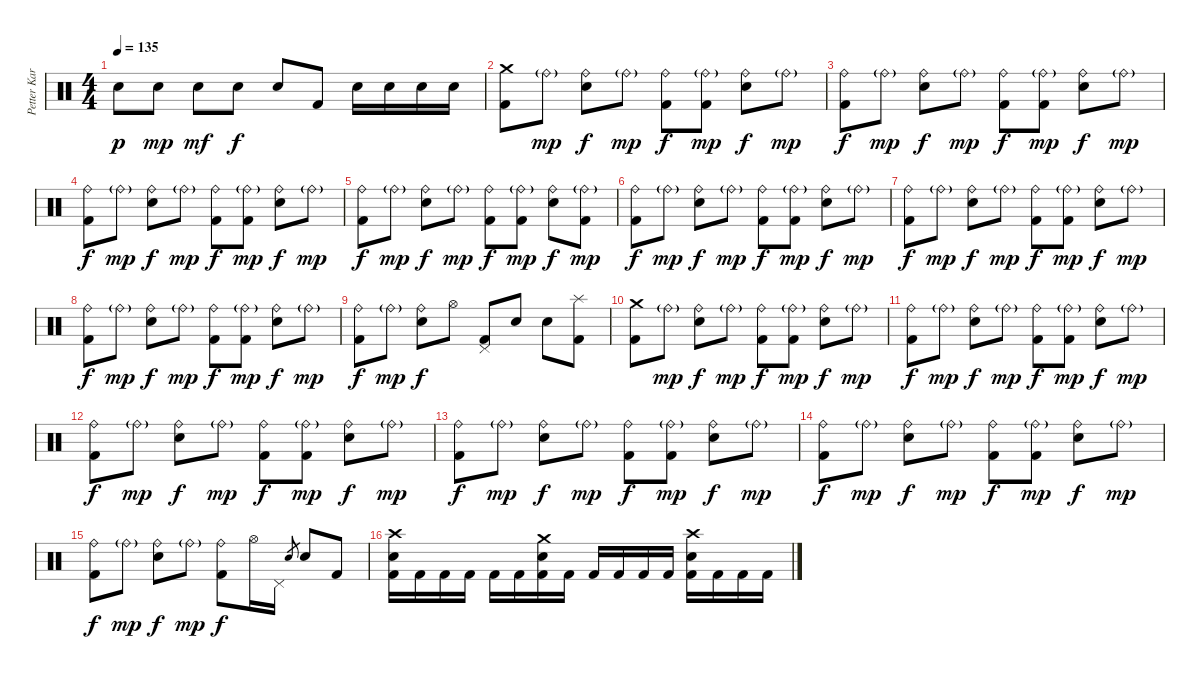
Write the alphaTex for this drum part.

\track ("Petter Karlsson" "Petter Kar") {instrument percussion}
\staff {score}
\articulation defaults
\ts (4 4)
\tempo 135
\clef neutral
\ks c "Electric Snare (hit)".8{dy p} "Electric Snare (hit)".8{dy mp} "Electric Snare (hit)".8{dy mf} "Electric Snare (hit)".8{dy f} "Electric Snare (hit)".8 "Kick (hit) 2".8 "Electric Snare (hit)".16 "Electric Snare (hit)".16 "Electric Snare (hit)".16 "Electric Snare (hit)".16
|
("Crash medium (hit)" "Kick (hit) 2").8 "Ride (bell)"{g}.8{dy mp} ("Ride (bell)" "Electric Snare (hit)").8{dy f} "Ride (bell)"{g}.8{dy mp} ("Ride (bell)" "Kick (hit) 2").8{dy f} ("Ride (bell)"{g} "Kick (hit) 2").8{dy mp} ("Ride (bell)" "Electric Snare (hit)").8{dy f} "Ride (bell)"{g}.8{dy mp} |
("Ride (bell)" "Kick (hit) 2").8{dy f} "Ride (bell)"{g}.8{dy mp} ("Ride (bell)" "Electric Snare (hit)").8{dy f} "Ride (bell)"{g}.8{dy mp} ("Ride (bell)" "Kick (hit) 2").8{dy f} ("Ride (bell)"{g} "Kick (hit) 2").8{dy mp} ("Ride (bell)" "Electric Snare (hit)").8{dy f} "Ride (bell)"{g}.8{dy mp} |
("Ride (bell)" "Kick (hit) 2").8{dy f} "Ride (bell)"{g}.8{dy mp} ("Ride (bell)" "Electric Snare (hit)").8{dy f} "Ride (bell)"{g}.8{dy mp} ("Ride (bell)" "Kick (hit) 2").8{dy f} ("Ride (bell)"{g} "Kick (hit) 2").8{dy mp} ("Ride (bell)" "Electric Snare (hit)").8{dy f} "Ride (bell)"{g}.8{dy mp} |
("Ride (bell)" "Kick (hit) 2").8{dy f} "Ride (bell)"{g}.8{dy mp} ("Ride (bell)" "Electric Snare (hit)").8{dy f} "Ride (bell)"{g}.8{dy mp} ("Ride (bell)" "Kick (hit) 2").8{dy f} ("Ride (bell)"{g} "Kick (hit) 2").8{dy mp} ("Ride (bell)" "Electric Snare (hit)").8{dy f} ("Ride (bell)"{g} "Kick (hit) 2").8{dy mp} |
("Ride (bell)" "Kick (hit) 2").8{dy f} "Ride (bell)"{g}.8{dy mp} ("Ride (bell)" "Electric Snare (hit)").8{dy f} "Ride (bell)"{g}.8{dy mp} ("Ride (bell)" "Kick (hit) 2").8{dy f} ("Ride (bell)"{g} "Kick (hit) 2").8{dy mp} ("Ride (bell)" "Electric Snare (hit)").8{dy f} "Ride (bell)"{g}.8{dy mp} |
("Ride (bell)" "Kick (hit) 2").8{dy f} "Ride (bell)"{g}.8{dy mp} ("Ride (bell)" "Electric Snare (hit)").8{dy f} "Ride (bell)"{g}.8{dy mp} ("Ride (bell)" "Kick (hit) 2").8{dy f} ("Ride (bell)"{g} "Kick (hit) 2").8{dy mp} ("Ride (bell)" "Electric Snare (hit)").8{dy f} "Ride (bell)"{g}.8{dy mp} |
("Ride (bell)" "Kick (hit) 2").8{dy f} "Ride (bell)"{g}.8{dy mp} ("Ride (bell)" "Electric Snare (hit)").8{dy f} "Ride (bell)"{g}.8{dy mp} ("Ride (bell)" "Kick (hit) 2").8{dy f} ("Ride (bell)"{g} "Kick (hit) 2").8{dy mp} ("Ride (bell)" "Electric Snare (hit)").8{dy f} "Ride (bell)"{g}.8{dy mp} |
("Ride (bell)" "Kick (hit) 2").8{dy f} "Ride (bell)"{g}.8{dy mp} ("Ride (bell)" "Electric Snare (hit)").8{dy f} "Hi-Hat (open)".8 ("Pedal Hi-Hat (hit)" "Kick (hit) 2").8 "Electric Snare (hit)".8 "Electric Snare (hit)".8 ("Splash (hit)" "Kick (hit) 2").8 |
("Crash medium (hit)" "Kick (hit) 2").8 "Ride (bell)"{g}.8{dy mp} ("Ride (bell)" "Electric Snare (hit)").8{dy f} "Ride (bell)"{g}.8{dy mp} ("Ride (bell)" "Kick (hit) 2").8{dy f} ("Ride (bell)"{g} "Kick (hit) 2").8{dy mp} ("Ride (bell)" "Electric Snare (hit)").8{dy f} "Ride (bell)"{g}.8{dy mp} |
("Ride (bell)" "Kick (hit) 2").8{dy f} "Ride (bell)"{g}.8{dy mp} ("Ride (bell)" "Electric Snare (hit)").8{dy f} "Ride (bell)"{g}.8{dy mp} ("Ride (bell)" "Kick (hit) 2").8{dy f} ("Ride (bell)"{g} "Kick (hit) 2").8{dy mp} ("Ride (bell)" "Electric Snare (hit)").8{dy f} "Ride (bell)"{g}.8{dy mp} |
("Ride (bell)" "Kick (hit) 2").8{dy f} "Ride (bell)"{g}.8{dy mp} ("Ride (bell)" "Electric Snare (hit)").8{dy f} "Ride (bell)"{g}.8{dy mp} ("Ride (bell)" "Kick (hit) 2").8{dy f} ("Ride (bell)"{g} "Kick (hit) 2").8{dy mp} ("Ride (bell)" "Electric Snare (hit)").8{dy f} "Ride (bell)"{g}.8{dy mp} |
("Ride (bell)" "Kick (hit) 2").8{dy f} "Ride (bell)"{g}.8{dy mp} ("Ride (bell)" "Electric Snare (hit)").8{dy f} "Ride (bell)"{g}.8{dy mp} ("Ride (bell)" "Kick (hit) 2").8{dy f} ("Ride (bell)"{g} "Kick (hit) 2").8{dy mp} ("Ride (bell)" "Electric Snare (hit)").8{dy f} "Ride (bell)"{g}.8{dy mp} |
("Ride (bell)" "Kick (hit) 2").8{dy f} "Ride (bell)"{g}.8{dy mp} ("Ride (bell)" "Electric Snare (hit)").8{dy f} "Ride (bell)"{g}.8{dy mp} ("Ride (bell)" "Kick (hit) 2").8{dy f} ("Ride (bell)"{g} "Kick (hit) 2").8{dy mp} ("Ride (bell)" "Electric Snare (hit)").8{dy f} "Ride (bell)"{g}.8{dy mp} |
("Ride (bell)" "Kick (hit) 2").8{dy f} "Ride (bell)"{g}.8{dy mp} ("Ride (bell)" "Electric Snare (hit)").8{dy f} "Ride (bell)"{g}.8{dy mp} ("Ride (bell)" "Kick (hit) 2").8{dy f} "Hi-Hat (open)".16 "Pedal Hi-Hat (hit)".16 "Electric Snare (hit)".8{gr} "Electric Snare (hit)".8 "Kick (hit) 2".8 |
("Crash high (hit)" "Electric Snare (hit)" "Kick (hit) 2").16 "Kick (hit) 2".16 "Kick (hit) 2".16 "Kick (hit) 2".16 "Kick (hit) 2".16 "Kick (hit) 2".16 ("Crash medium (hit)" "Electric Snare (hit)" "Kick (hit) 2").16 "Kick (hit) 2".16 "Kick (hit) 2".16 "Kick (hit) 2".16 "Kick (hit) 2".16 "Kick (hit) 2".16 ("Crash high (hit)" "Electric Snare (hit)" "Kick (hit) 2").16 "Kick (hit) 2".16 "Kick (hit) 2".16 "Kick (hit) 2".16
